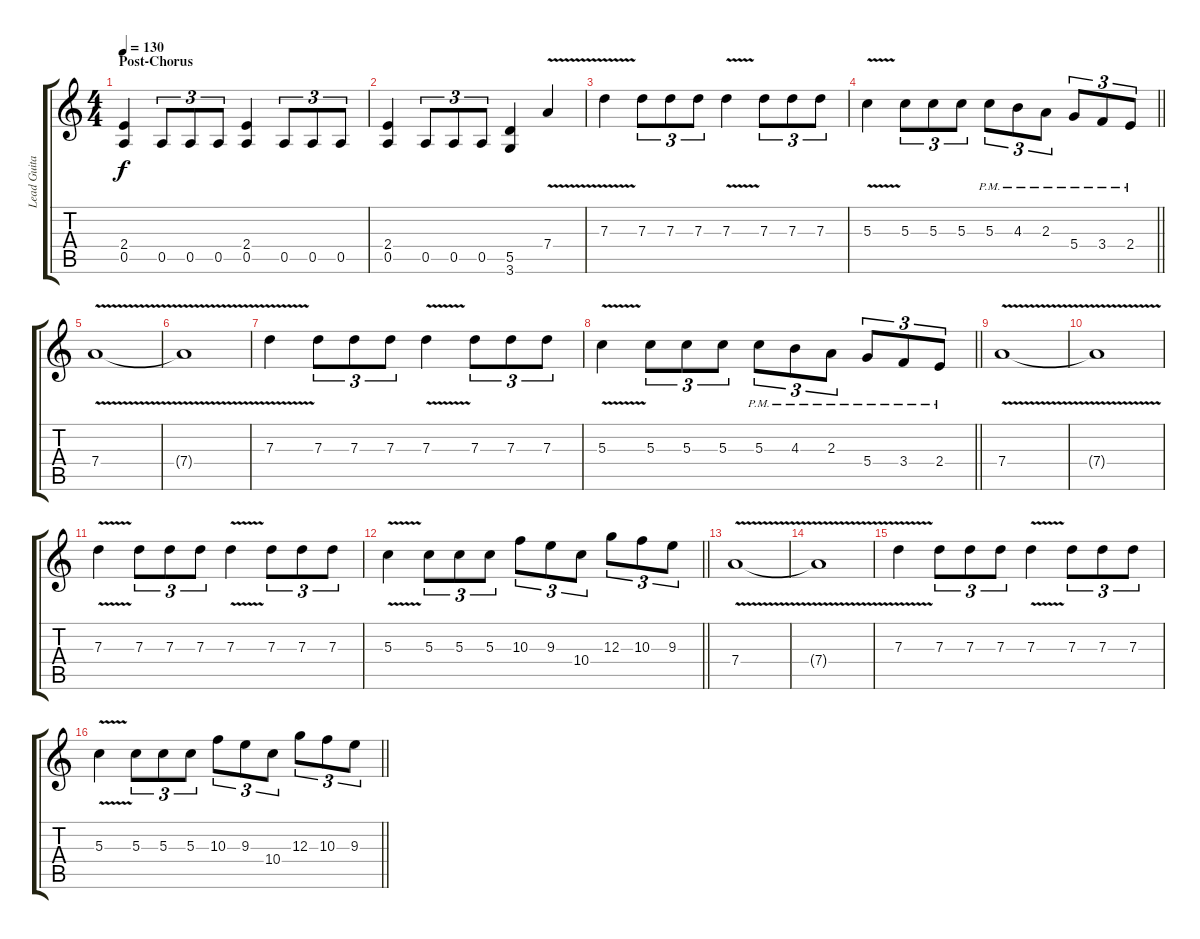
\track ("Lead Guitar" "Lead Guita") {instrument distortionguitar}
\staff {score tabs}
\tuning (E4 B3 G3 D3 A2 E2) {hide}
\ts (4 4)
\section ("" "Post-Chorus")
\tempo 130
\clef g2
\ks c
(2.4 0.5).4{dy f} 0.5.8{tu (3 2)} 0.5.8{tu (3 2)} 0.5.8{tu (3 2)} (2.4 0.5).4 0.5.8{tu (3 2)} 0.5.8{tu (3 2)} 0.5.8{tu (3 2)} |
(2.4 0.5).4 0.5.8{tu (3 2)} 0.5.8{tu (3 2)} 0.5.8{tu (3 2)} (5.5 3.6).4 7.4{v}.4 |
7.3{v}.4 7.3.8{tu (3 2)} 7.3.8{tu (3 2)} 7.3.8{tu (3 2)} 7.3{v}.4 7.3.8{tu (3 2)} 7.3.8{tu (3 2)} 7.3.8{tu (3 2)} |
\barLineRight lightlight
5.3{v}.4 5.3.8{tu (3 2)} 5.3.8{tu (3 2)} 5.3.8{tu (3 2)} 5.3{pm}.8{tu (3 2)} 4.3{pm}.8{tu (3 2)} 2.3{pm}.8{tu (3 2)} 5.4{pm}.8{tu (3 2)} 3.4{pm}.8{tu (3 2)} 2.4{pm}.8{tu (3 2)} |
7.4{v}.1 |
7.4{t}.1 |
7.3{v}.4 7.3.8{tu (3 2)} 7.3.8{tu (3 2)} 7.3.8{tu (3 2)} 7.3{v}.4 7.3.8{tu (3 2)} 7.3.8{tu (3 2)} 7.3.8{tu (3 2)} |
\barLineRight lightlight
5.3{v}.4 5.3.8{tu (3 2)} 5.3.8{tu (3 2)} 5.3.8{tu (3 2)} 5.3{pm}.8{tu (3 2)} 4.3{pm}.8{tu (3 2)} 2.3{pm}.8{tu (3 2)} 5.4{pm}.8{tu (3 2)} 3.4{pm}.8{tu (3 2)} 2.4{pm}.8{tu (3 2)} |
7.4{v}.1 |
7.4{t}.1 |
7.3{v}.4 7.3.8{tu (3 2)} 7.3.8{tu (3 2)} 7.3.8{tu (3 2)} 7.3{v}.4 7.3.8{tu (3 2)} 7.3.8{tu (3 2)} 7.3.8{tu (3 2)} |
\barLineRight lightlight
5.3{v}.4 5.3.8{tu (3 2)} 5.3.8{tu (3 2)} 5.3.8{tu (3 2)} 10.3.8{tu (3 2)} 9.3.8{tu (3 2)} 10.4.8{tu (3 2)} 12.3.8{tu (3 2)} 10.3.8{tu (3 2)} 9.3.8{tu (3 2)} |
7.4{v}.1 |
7.4{t}.1 |
7.3{v}.4 7.3.8{tu (3 2)} 7.3.8{tu (3 2)} 7.3.8{tu (3 2)} 7.3{v}.4 7.3.8{tu (3 2)} 7.3.8{tu (3 2)} 7.3.8{tu (3 2)} |
\barLineRight lightlight
5.3{v}.4 5.3.8{tu (3 2)} 5.3.8{tu (3 2)} 5.3.8{tu (3 2)} 10.3.8{tu (3 2)} 9.3.8{tu (3 2)} 10.4.8{tu (3 2)} 12.3.8{tu (3 2)} 10.3.8{tu (3 2)} 9.3.8{tu (3 2)}
